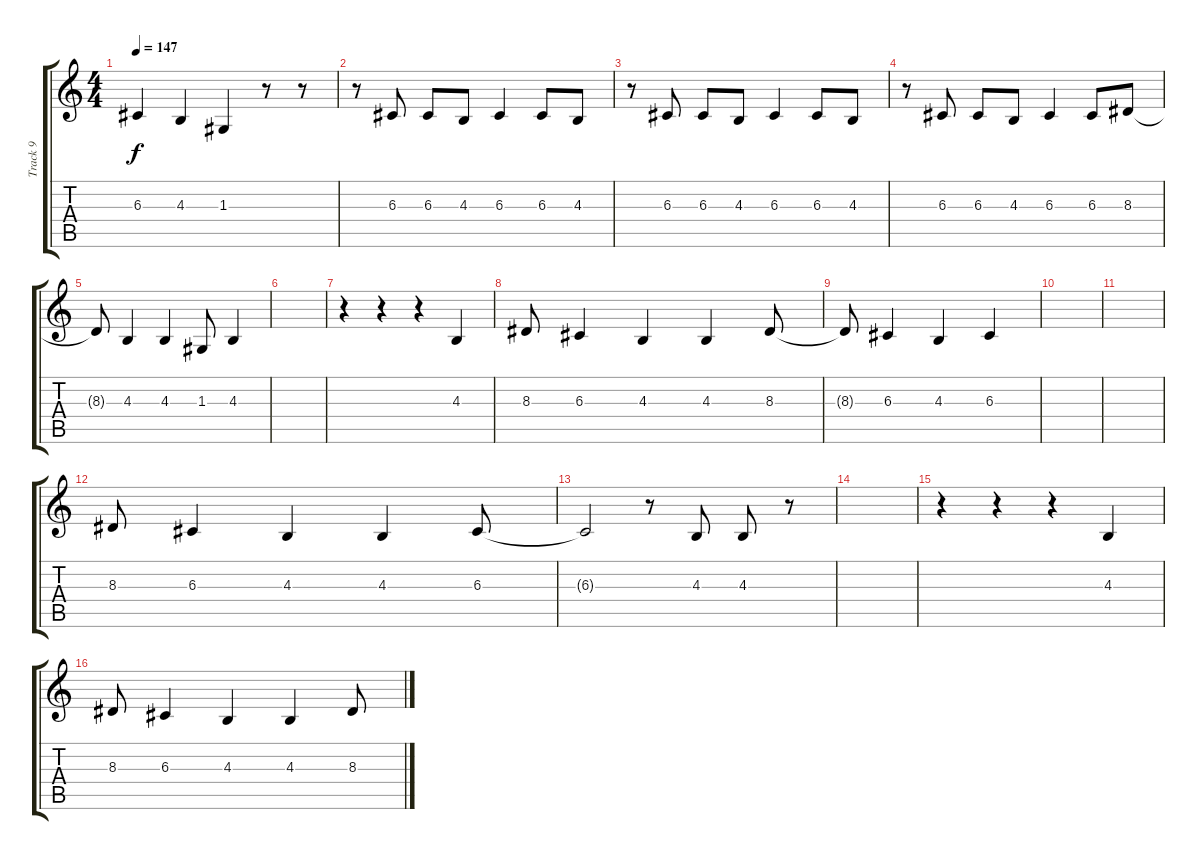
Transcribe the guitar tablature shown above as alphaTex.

\track ("Track 9" "Track 9") {instrument electricgrandpiano}
\staff {score tabs}
\tuning (E4 B3 G3 D3 A2 E2) {hide}
\ts (4 4)
\tempo 147
\clef g2
\ks c
6.3.4{dy f} 4.3.4 1.3.4 r.8 r.8 |
r.8 6.3.8 6.3.8 4.3.8 6.3.4 6.3.8 4.3.8 |
r.8 6.3.8 6.3.8 4.3.8 6.3.4 6.3.8 4.3.8 |
r.8 6.3.8 6.3.8 4.3.8 6.3.4 6.3.8 8.3.8 |
8.3{t}.8 4.3.4 4.3.4 1.3.8 4.3.4 |
|
r.4 r.4 r.4 4.3.4 |
8.3.8 6.3.4 4.3.4 4.3.4 8.3.8 |
8.3{t}.8 6.3.4 4.3.4 6.3.4 |
|
|
8.3.8 6.3.4 4.3.4 4.3.4 6.3.8 |
6.3{t}.2 r.8 4.3.8 4.3.8 r.8 |
|
r.4 r.4 r.4 4.3.4 |
8.3.8 6.3.4 4.3.4 4.3.4 8.3.8
